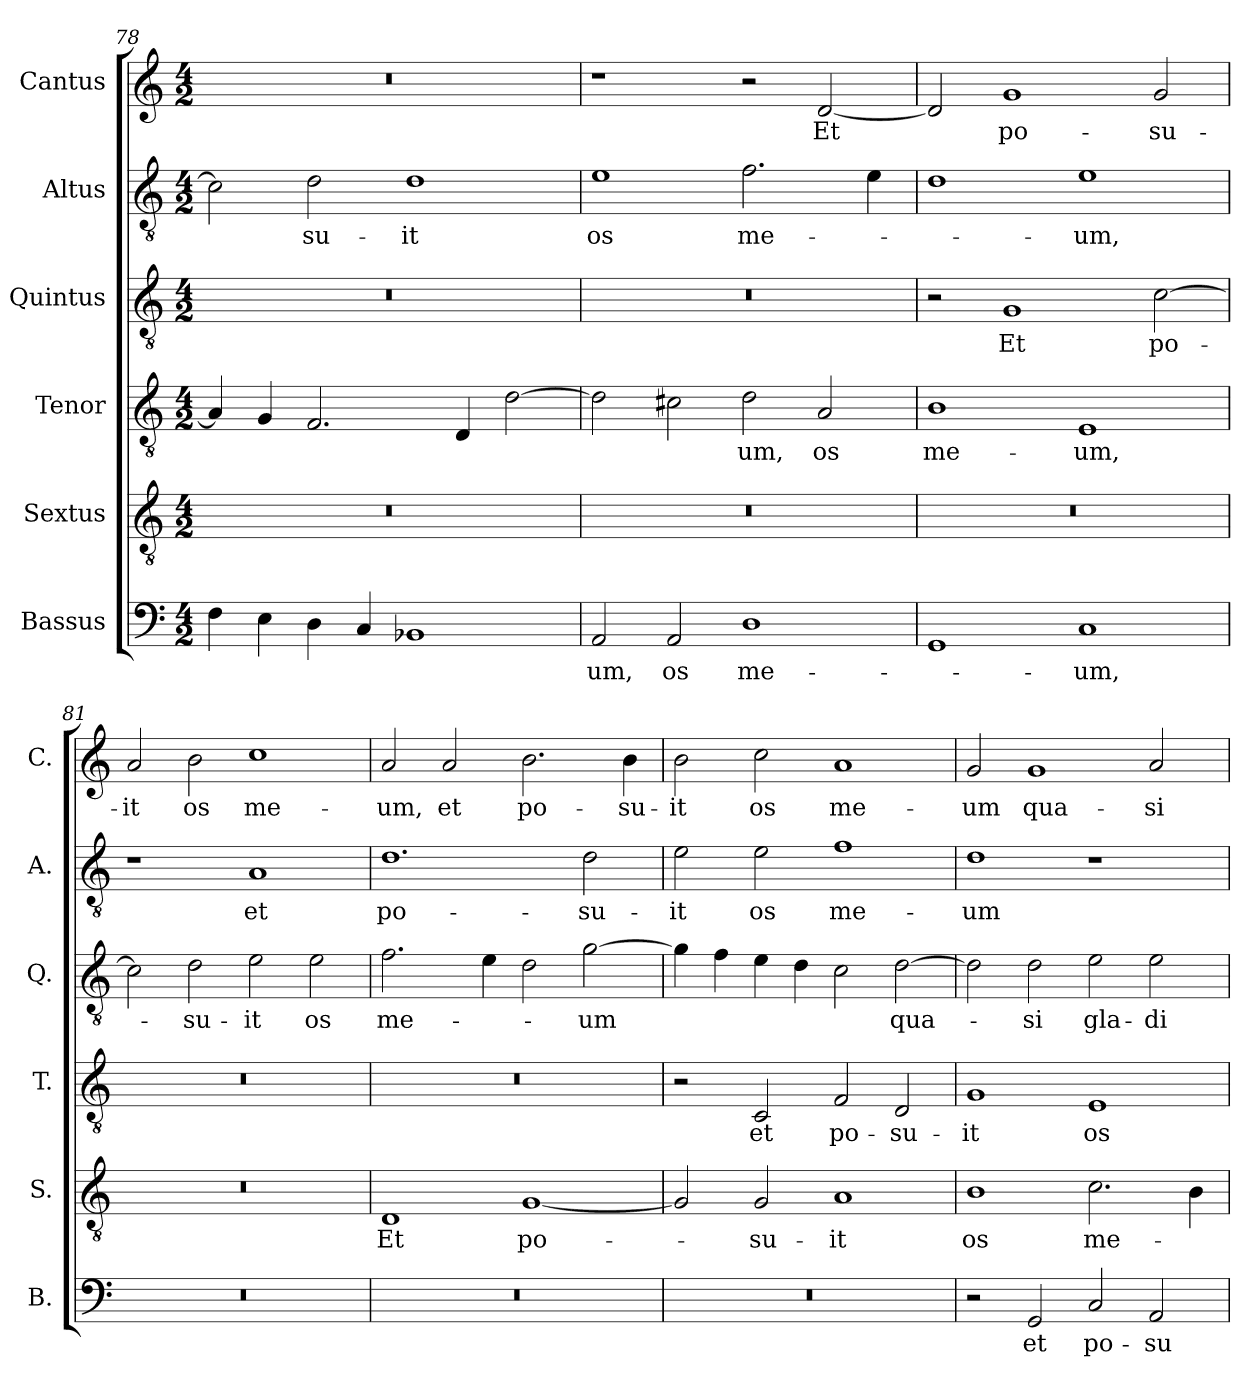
**kern	**text	**kern	**text	**kern	**text	**kern	**text	**kern	**text	**kern	**text
*part6	*part6	*part5	*part5	*part4	*part4	*part3	*part3	*part2	*part2	*part1	*part1
*staff6	*staff6	*staff5	*staff5	*staff4	*staff4	*staff3	*staff3	*staff2	*staff2	*staff1	*staff1
*I"Bassus	*	*I"Sextus	*	*I"Tenor	*	*I"Quintus	*	*I"Altus	*	*I"Cantus	*
*I'B.	*	*I'S.	*	*I'T.	*	*I'Q.	*	*I'A.	*	*I'C.	*
*clefF4	*	*clefGv2	*	*clefGv2	*	*clefGv2	*	*clefGv2	*	*clefG2	*
*k[]	*	*k[]	*	*k[]	*	*k[]	*	*k[]	*	*k[]	*
*M4/2	*	*M4/2	*	*M4/2	*	*M4/2	*	*M4/2	*	*M4/2	*
=78	=78	=78	=78	=78	=78	=78	=78	=78	=78	=78	=78
4F\	.	0r	.	4A/]	.	0r	.	2c\]	.	0r	.
4E\	.	.	.	4G/	.	.	.	.	.	.	.
4D\	.	.	.	2.F/	.	.	.	2d\	-su-	.	.
4C/	.	.	.	.	.	.	.	.	.	.	.
1BB-X	.	.	.	.	.	.	.	1d	-it	.	.
.	.	.	.	4D/	.	.	.	.	.	.	.
.	.	.	.	[2d\	.	.	.	.	.	.	.
=79	=79	=79	=79	=79	=79	=79	=79	=79	=79	=79	=79
2AA/	-um,	0r	.	2d\]	.	0r	.	1e	os	1r	.
2AA/	os	.	.	2c#X\	.	.	.	.	.	.	.
1D	me-	.	.	2d\	-um,	.	.	2.f\	me-	2r	.
.	.	.	.	2A/	os	.	.	.	.	[2d/	Et
.	.	.	.	.	.	.	.	4e\	.	.	.
=80	=80	=80	=80	=80	=80	=80	=80	=80	=80	=80	=80
1GG	.	0r	.	1B	me-	2r	.	1d	.	2d/]	.
.	.	.	.	.	.	1G	Et	.	.	1g	po-
1C	-um,	.	.	1E	-um,	.	.	1e	-um,	.	.
.	.	.	.	.	.	[2c\	po-	.	.	2g/	-su-
=81	=81	=81	=81	=81	=81	=81	=81	=81	=81	=81	=81
0r	.	0r	.	0r	.	2c\]	.	1r	.	2a/	-it
.	.	.	.	.	.	2d\	-su-	.	.	2b\	os
.	.	.	.	.	.	2e\	-it	1A	et	1cc	me-
.	.	.	.	.	.	2e\	os	.	.	.	.
=82	=82	=82	=82	=82	=82	=82	=82	=82	=82	=82	=82
0r	.	1D	Et	0r	.	2.f\	me-	1.d	po-	2a/	-um,
.	.	.	.	.	.	.	.	.	.	2a/	et
.	.	.	.	.	.	4e\	.	.	.	.	.
.	.	[1G	po-	.	.	2d\	.	.	.	2.b\	po-
.	.	.	.	.	.	[2g\	-um	2d\	-su-	.	.
.	.	.	.	.	.	.	.	.	.	4b\	-su-
!!LO:LB:g=z
=83	=83	=83	=83	=83	=83	=83	=83	=83	=83	=83	=83
0r	.	2G/]	.	2r	.	4g\]	.	2e\	-it	2b\	-it
.	.	.	.	.	.	4f\	.	.	.	.	.
.	.	2G/	-su-	2C/	et	4e\	.	2e\	os	2cc\	os
.	.	.	.	.	.	4d\	.	.	.	.	.
.	.	1A	-it	2F/	po-	2c\	.	1f	me-	1a	me-
.	.	.	.	2D/	-su-	[2d\	qua-	.	.	.	.
=84	=84	=84	=84	=84	=84	=84	=84	=84	=84	=84	=84
2r	.	1B	os	1G	-it	2d\]	.	1d	-um	2g/	-um
2GG/	et	.	.	.	.	2d\	-si	.	.	1g	qua-
2C/	po-	2.c\	me-	1E	os	2e\	gla-	1r	.	.	.
2AA/	-su-	.	.	.	.	2e\	-di-	.	.	2a/	-si
.	.	4B\	.	.	.	.	.	.	.	.	.
=	=	=	=	=	=	=	=	=	=	=	=
*-	*-	*-	*-	*-	*-	*-	*-	*-	*-	*-	*-
